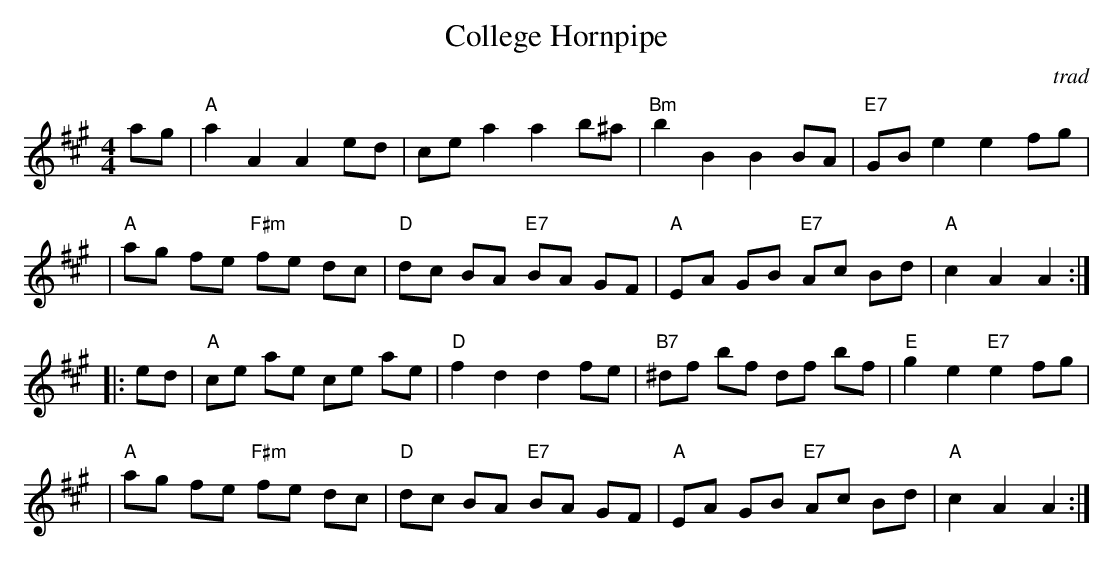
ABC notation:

X:1
T: College Hornpipe
O: trad
M: 4/4
L: 1/8
K: A
ag \
| "A"a2 A2 A2 ed | ce a2 a2 b^a | "Bm"b2 B2 B2 BA | "E7"GB e2 e2 fg |
| "A"ag fe "F#m"fe dc | "D"dc BA "E7"BA GF | "A"EA GB "E7"Ac Bd | "A"c2 A2 A2 :|
|: ed \
| "A"ce ae ce ae | "D"f2 d2 d2 fe | "B7"^df bf df bf | "E"g2 e2 "E7"e2 fg |
| "A"ag fe "F#m"fe dc | "D"dc BA "E7"BA GF | "A"EA GB "E7"Ac Bd | "A"c2 A2 A2 :|
